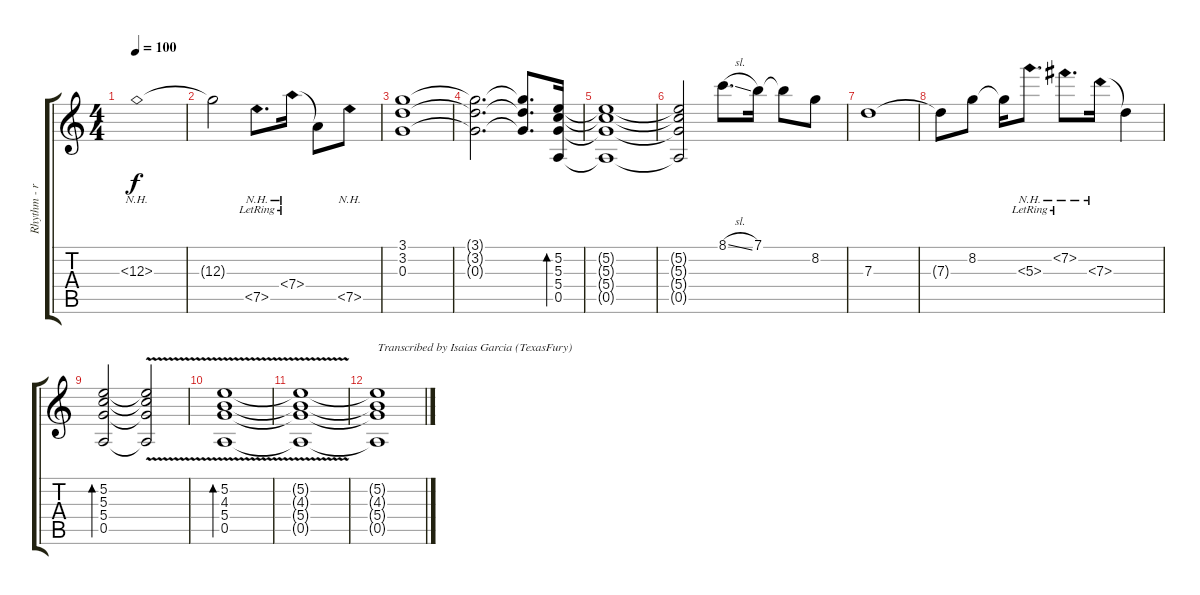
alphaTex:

\track ("Rhythm - right" "Rhythm - r") {instrument distortionguitar}
\staff {score tabs}
\tuning (E4 B3 G3 D3 A2 E2) {hide}
\ts (4 4)
\tempo 100
\clef g2
\ks aminor
12.3{nh}.1{dy f} |
12.3{t}.2 7.5{nh lr}.8{d volume 5} 7.4{nh lr}.16 7.4{t}.8 7.5{nh}.8 |
(3.1 3.2 0.3).1{volume 6} |
(3.1{t} 3.2{t} 0.3{t}).2{d} (3.1{t} 3.2{t} 0.3{t}).8{d} (5.2 5.3 5.4 0.5).16{bd 480} |
(5.2{t} 5.3{t} 5.4{t} 0.5{t}).1 |
(5.2{t} 5.3{t} 5.4{t} 0.5{t}).2 8.1{sl}.8{d} 7.1.16 7.1{t}.8 8.2.8 |
7.3.1 |
7.3{t}.8 8.2.8 8.2{t}.16 5.3{nh lr}.8{d} 7.2{nh lr}.8{d} 7.3{nh}.16 7.3{t}.4 |
(5.2 5.3 5.4 0.5).2{bd 240 instrument distortionguitar} (5.2{t} 5.3{v t} 5.4{v t} 0.5{t}).2 |
(5.2{v} 4.3{v} 5.4{v} 0.5).1{bd 240 volume 2} |
(5.2{t} 4.3{t} 5.4{t} 0.5{t}).1 |
(5.2{t} 4.3{t} 5.4{t} 0.5{t}).1{txt "Transcribed by Isaias Garcia (TexasFury)"}
